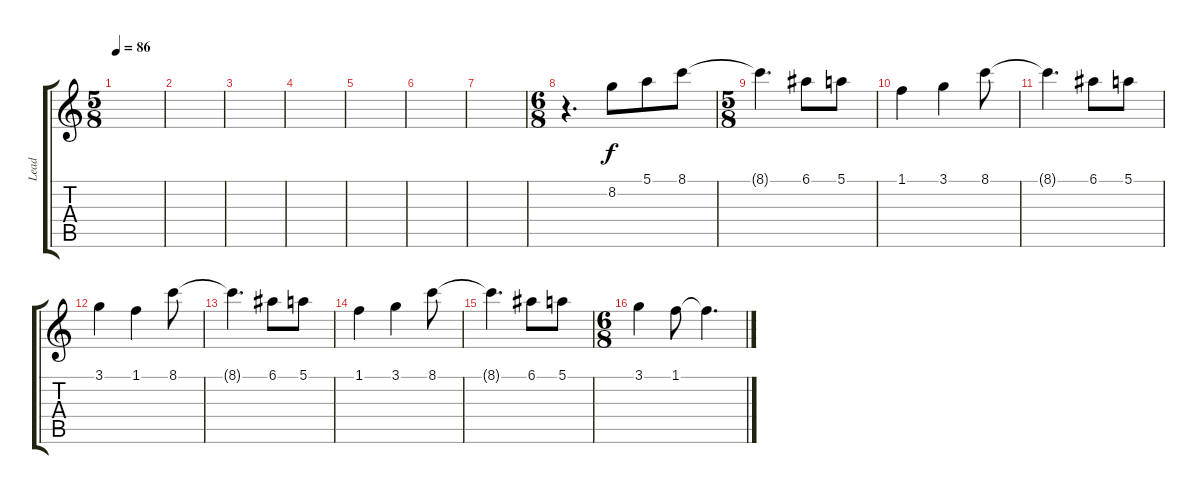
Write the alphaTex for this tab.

\track ("Lead" "Lead") {instrument distortionguitar}
\staff {score tabs}
\tuning (E4 B3 G3 D3 A2 E2) {hide}
\ts (5 8)
\tempo 86
\clef g2
\ks c
|
|
|
|
|
|
|
\ts (6 8)
r.4{d} 8.2.8 5.1.8 8.1.8 |
\ts (5 8)
8.1{t}.4{d} 6.1.8 5.1.8 |
1.1.4 3.1.4 8.1.8 |
8.1{t}.4{d} 6.1.8 5.1.8 |
3.1.4 1.1.4 8.1.8 |
8.1{t}.4{d} 6.1.8 5.1.8 |
1.1.4 3.1.4 8.1.8 |
8.1{t}.4{d} 6.1.8 5.1.8 |
\ts (6 8)
3.1.4 1.1.8 1.1{t}.4{d}
